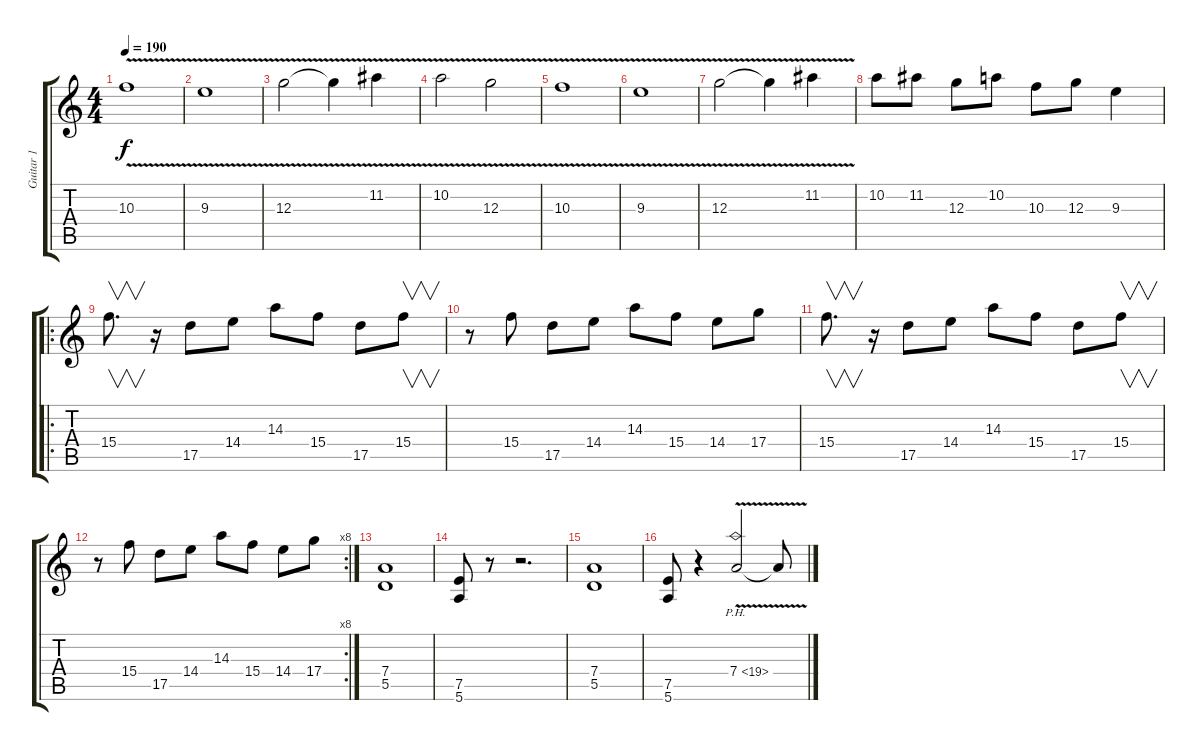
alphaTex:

\track ("Guitar 1" "Guitar 1") {instrument distortionguitar}
\staff {score tabs}
\tuning (E4 B3 G3 D3 A2 E2) {hide}
\ts (4 4)
\tempo 190
\clef g2
\ks c
10.3{v}.1{dy f} |
9.3{v}.1 |
12.3{v}.2 12.3{v t}.4 11.2{v}.4 |
10.2{v}.2 12.3{v}.2 |
10.3{v}.1 |
9.3{v}.1 |
12.3{v}.2 12.3{v t}.4 11.2{v}.4 |
10.2.8 11.2.8 12.3.8 10.2.8 10.3.8 12.3.8 9.3.4 |
\ro
15.4.8{v d} r.16 17.5.8 14.4.8 14.3.8 15.4.8 17.5.8 15.4.8{v} |
r.8 15.4.8 17.5.8 14.4.8 14.3.8 15.4.8 14.4.8 17.4.8 |
15.4.8{v d} r.16 17.5.8 14.4.8 14.3.8 15.4.8 17.5.8 15.4.8{v} |
\rc 8
r.8 15.4.8 17.5.8 14.4.8 14.3.8 15.4.8 14.4.8 17.4.8 |
(7.4 5.5).1 |
(7.5 5.6).8 r.8 r.2{d} |
(7.4 5.5).1 |
(7.5 5.6).8 r.4 7.4{ph 12 v}.2 7.4{t}.8
